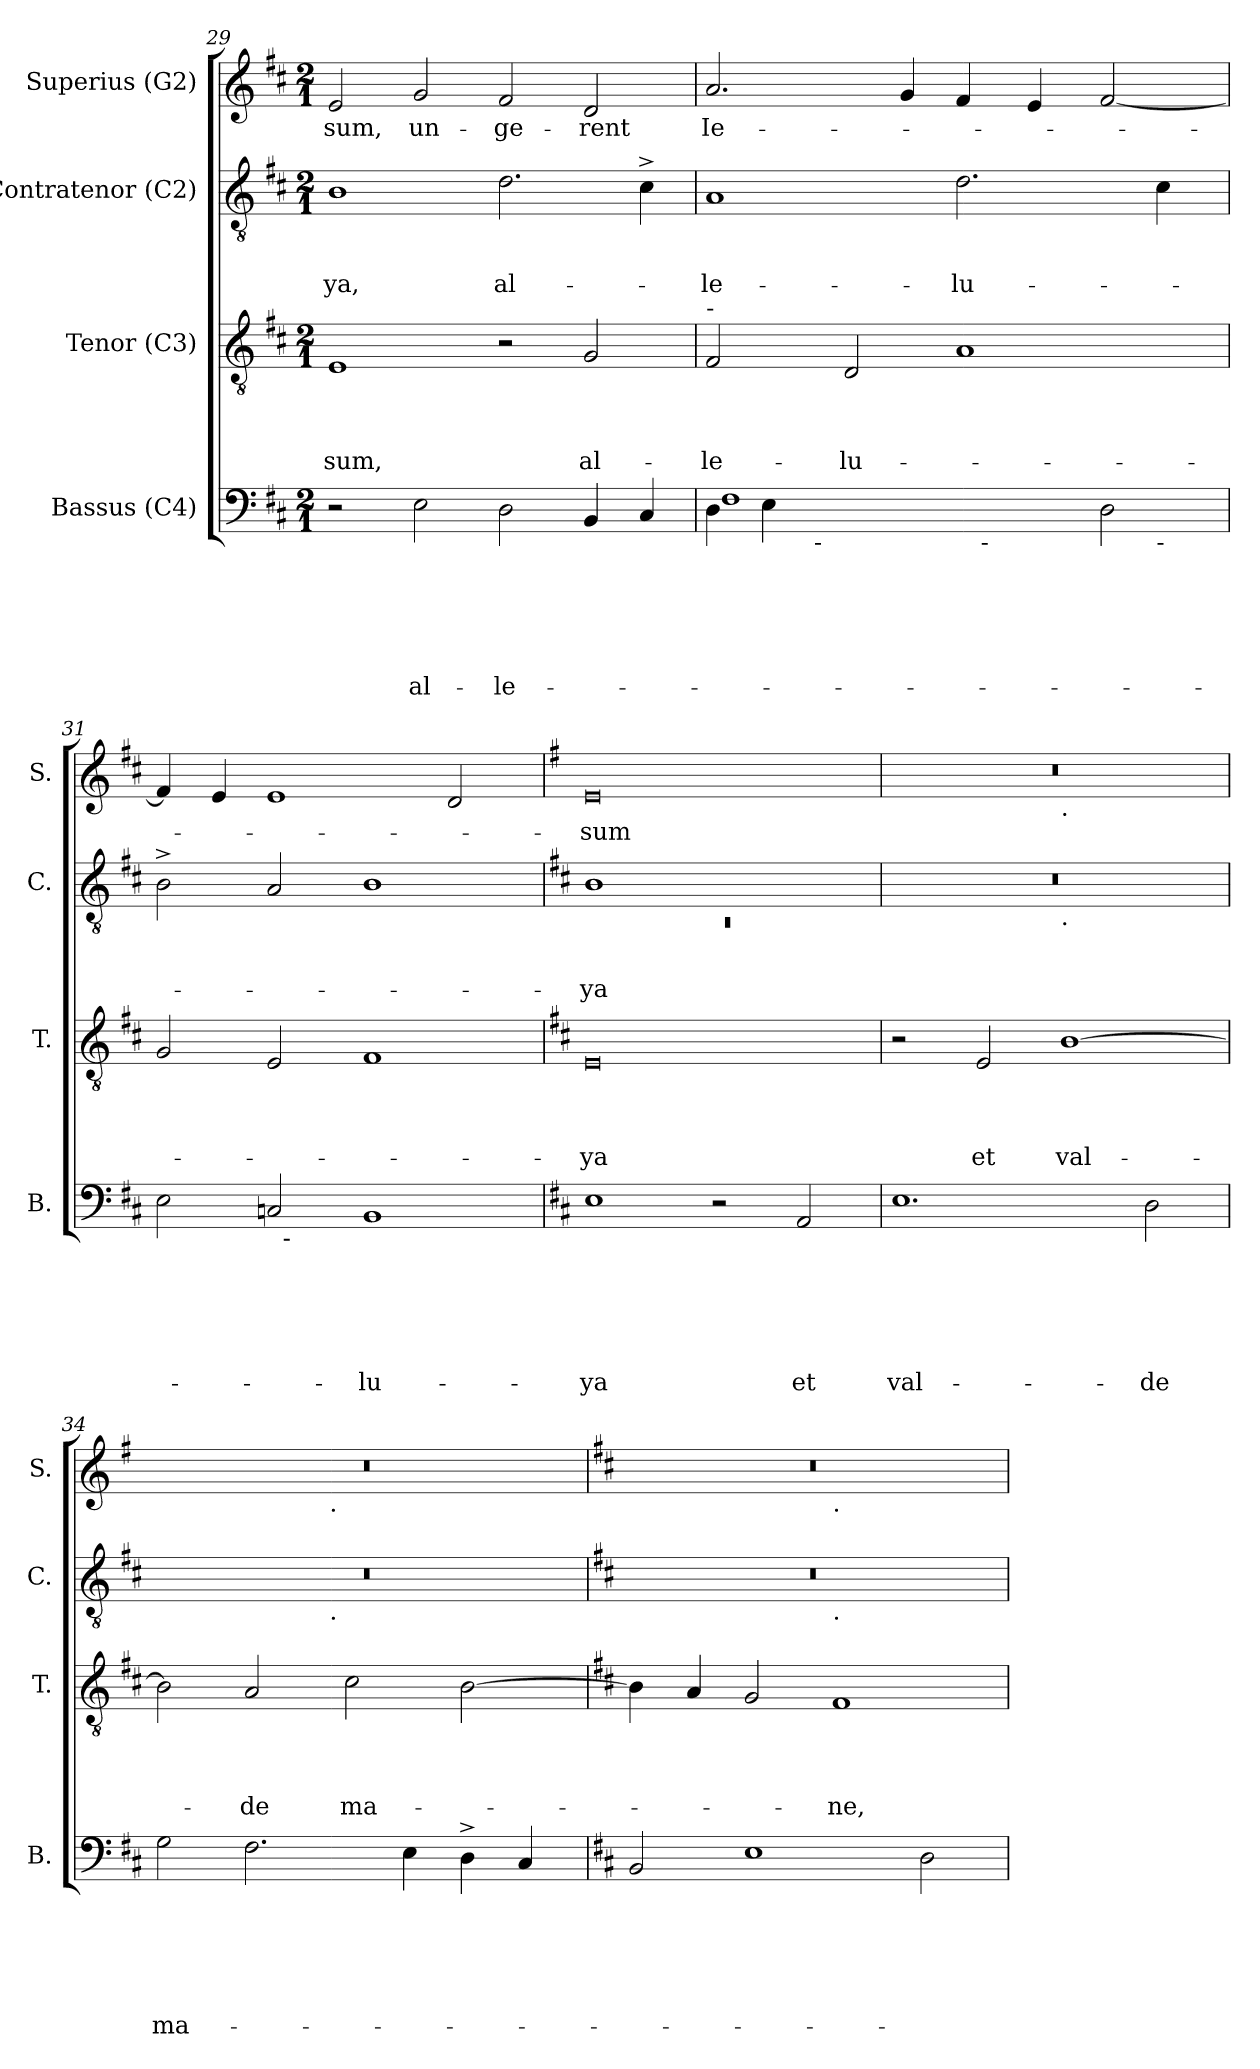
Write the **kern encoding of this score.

**kern	**text	**text	**text	**text	**text	**text	**kern	**text	**text	**text	**text	**kern	**text	**text	**text	**kern	**text
*part4	*part4	*part4	*part4	*part4	*part4	*part4	*part3	*part3	*part3	*part3	*part3	*part2	*part2	*part2	*part2	*part1	*part1
*staff4	*staff4	*staff4	*staff4	*staff4	*staff4	*staff4	*staff3	*staff3	*staff3	*staff3	*staff3	*staff2	*staff2	*staff2	*staff2	*staff1	*staff1
*I"Bassus (C4)	*	*	*	*	*	*	*I"Tenor (C3)	*	*	*	*	*I"Contratenor (C2)	*	*	*	*I"Superius (G2)	*
*I'B.	*	*	*	*	*	*	*I'T.	*	*	*	*	*I'C.	*	*	*	*I'S.	*
*clefF4	*	*	*	*	*	*	*clefGv2	*	*	*	*	*clefGv2	*	*	*	*clefG2	*
*k[f#c#]	*	*	*	*	*	*	*k[f#c#]	*	*	*	*	*k[f#c#]	*	*	*	*k[f#c#]	*
*D:	*	*	*	*	*	*	*D:	*	*	*	*	*D:	*	*	*	*D:	*
*M2/1	*	*	*	*	*	*	*M2/1	*	*	*	*	*M2/1	*	*	*	*M2/1	*
=29	=29	=29	=29	=29	=29	=29	=29	=29	=29	=29	=29	=29	=29	=29	=29	=29	=29
!	!	!	!	!	!	!	!	!	!	!	!LO:LY:b	!	!	!	!LO:LY:b	!	!LO:LY:b
2r	.	.	.	.	.	.	1E	.	.	.	-sum,	1B	.	.	-ya,	2e/	-sum,
!	!	!	!	!	!	!LO:LY:b	!	!	!	!	!	!	!	!	!	!	!LO:LY:b
2E\	.	.	.	.	.	al-	.	.	.	.	.	.	.	.	.	2g/	un-
!	!	!	!	!	!	!LO:LY:b	!	!	!	!	!	!	!	!	!LO:LY:b	!	!LO:LY:b
2D\	.	.	.	.	.	-le-	2r	.	.	.	.	2.d\	.	.	al-	2f#/	-ge-
!	!	!	!	!	!	!	!	!	!	!	!LO:LY:b	!	!	!	!	!	!LO:LY:b
4BB/	.	.	.	.	.	.	2G/	.	.	.	al-	.	.	.	.	2d/	-rent
4C#/	.	.	.	.	.	.	.	.	.	.	.	4c#^>\	.	.	.	.	.
!!LO:LB:g=z
=30	=30	=30	=30	=30	=30	=30	=30	=30	=30	=30	=30	=30	=30	=30	=30	=30	=30
*^	*	*	*	*	*	*	*	*	*	*	*	*	*	*	*	*	*
!	!	!	!	!	!	!	!	!LO:TX:a:t=-	!	!	!	!	!	!	!	!	!	!
!	!	!	!	!	!	!	!	!	!	!	!	!LO:LY:b	!	!	!	!LO:LY:b	!	!LO:LY:b
*^	*^	*	*	*	*	*	*	*	*	*	*	*	*	*	*	*	*	*
*	*	*^	*	*	*	*	*	*	*	*	*	*	*	*	*	*	*	*	*	*
4D\	1F#	4ryy	1ryy	1..ryy	.	.	.	.	.	.	2F#/	.	.	.	-le-	1A	.	.	-le-	2.a/	Ie-
4E\	.	8ryy	.	.	.	.	.	.	.	.	.	.	.	.	.	.	.	.	.	.	.
.	.	32ryy	.	.	.	.	.	.	.	.	.	.	.	.	.	.	.	.	.	.	.
!	!	!LO:TX:b:t=-	!	!	!	!	!	!	!	!	!	!	!	!	!	!	!	!	!	!	!
.	.	1ryy	.	.	.	.	.	.	.	.	.	.	.	.	.	.	.	.	.	.	.
!	!	!	!	!	!	!	!	!	!	!	!	!	!	!	!LO:LY:b	!	!	!	!	!	!
1ryy	.	.	.	.	.	.	.	.	.	.	2D/	.	.	.	-lu-	.	.	.	.	.	.
.	.	.	.	.	.	.	.	.	.	.	.	.	.	.	.	.	.	.	.	4g/	.
!	!	!	!	!	!	!	!	!	!	!	!	!	!	!	!	!	!	!	!LO:LY:b	!	!
.	1ryy	.	16ryy	.	.	.	.	.	.	.	1A	.	.	.	.	2.d\	.	.	-lu-	4f#/	.
!	!	!	!LO:TX:b:t=-	!	!	!	!	!	!	!	!	!	!	!	!	!	!	!	!	!	!
.	.	.	2...ryy	.	.	.	.	.	.	.	.	.	.	.	.	.	.	.	.	.	.
.	.	.	.	.	.	.	.	.	.	.	.	.	.	.	.	.	.	.	.	4e/	.
.	.	2ryy	.	.	.	.	.	.	.	.	.	.	.	.	.	.	.	.	.	.	.
2D\	.	.	.	.	.	.	.	.	.	.	.	.	.	.	.	.	.	.	.	[<2f#/	.
!	!	!	!	!LO:TX:b:t=-	!	!	!	!	!	!	!	!	!	!	!	!	!	!	!	!	!
.	.	.	.	4ryy	.	.	.	.	.	.	.	.	.	.	.	4c#\	.	.	.	.	.
.	.	16.ryy	.	.	.	.	.	.	.	.	.	.	.	.	.	.	.	.	.	.	.
*	*v	*v	*v	*v	*	*	*	*	*	*	*	*	*	*	*	*	*	*	*	*	*
=31	=31	=31	=31	=31	=31	=31	=31	=31	=31	=31	=31	=31	=31	=31	=31	=31	=31	=31
2E\	2ryy	.	.	.	.	.	.	2G/	.	.	.	.	2B^>\	.	.	.	4f#/]	.
.	.	.	.	.	.	.	.	.	.	.	.	.	.	.	.	.	4e/	.
2C/	32ryy	.	.	.	.	.	.	2E/	.	.	.	.	2A/	.	.	.	1e	.
!	!LO:TX:b:t=-	!	!	!	!	!	!	!	!	!	!	!	!	!	!	!	!	!
.	1ryy	.	.	.	.	.	.	.	.	.	.	.	.	.	.	.	.	.
!	!	!	!	!	!	!	!LO:LY:b	!	!	!	!	!	!	!	!	!	!	!
1BB	.	.	.	.	.	.	-lu-	1F#	.	.	.	.	1B	.	.	.	.	.
.	.	.	.	.	.	.	.	.	.	.	.	.	.	.	.	.	2d/	.
.	4...ryy	.	.	.	.	.	.	.	.	.	.	.	.	.	.	.	.	.
*v	*v	*	*	*	*	*	*	*	*	*	*	*	*	*	*	*	*	*
=32	=32	=32	=32	=32	=32	=32	=32	=32	=32	=32	=32	=32	=32	=32	=32	=32	=32
*	*	*	*	*	*	*	*	*	*	*	*	*	*	*	*	*k[f#]	*
*	*	*	*	*	*	*	*	*	*	*	*	*	*	*	*	*G:	*
*^	*	*	*	*	*	*	*	*	*	*	*	*^	*	*	*	*	*
!	!	!	!	!	!	!	!LO:LY:b	!	!	!	!	!LO:LY:b:rj	!	!LO:N:vis=1	!	!	!LO:LY:b	!	!LO:LY:b
*v	*v	*	*	*	*	*	*	*	*	*	*	*	*	*	*	*	*	*	*
1E	.	.	.	.	.	-ya	0E	.	.	.	-ya	1B	0rC	.	.	-ya	0e	-sum
2r	.	.	.	.	.	.	.	.	.	.	.	1ryy	.	.	.	.	.	.
!	!	!	!	!	!	!LO:LY:b	!	!	!	!	!	!	!	!	!	!	!	!
2AA/	.	.	.	.	.	et	.	.	.	.	.	.	.	.	.	.	.	.
=33	=33	=33	=33	=33	=33	=33	=33	=33	=33	=33	=33	=33	=33	=33	=33	=33	=33	=33
!	!	!	!	!	!	!LO:LY:b	!	!	!	!	!	!	!	!	!	!	!	!
*	*	*	*	*	*	*	*	*	*	*	*	*	*	*	*	*	*^	*
1.E	.	.	.	.	.	val-	2r	.	.	.	.	0r	1ryy	.	.	.	0r	1ryy	.
!	!	!	!	!	!	!	!	!	!	!	!LO:LY:b	!	!	!	!	!	!	!	!
.	.	.	.	.	.	.	2E/	.	.	.	et	.	.	.	.	.	.	.	.
!	!	!	!	!	!	!	!	!	!	!	!	!	!	!	!	!	!	!LO:TX:b:t=.	!
!	!	!	!	!	!	!	!	!	!	!	!	!	!LO:TX:b:t=.	!	!	!	!	!	!
!	!	!	!	!	!	!	!	!	!	!	!LO:LY:b	!	!	!	!	!	!	!	!
.	.	.	.	.	.	.	[>1B	.	.	.	val-	.	1ryy	.	.	.	.	1ryy	.
!	!	!	!	!	!	!LO:LY:b	!	!	!	!	!	!	!	!	!	!	!	!	!
2D\	.	.	.	.	.	-de	.	.	.	.	.	.	.	.	.	.	.	.	.
=34	=34	=34	=34	=34	=34	=34	=34	=34	=34	=34	=34	=34	=34	=34	=34	=34	=34	=34	=34
!	!	!	!	!	!	!LO:LY:b	!	!	!	!	!	!	!	!	!	!	!	!	!
2G\	.	.	.	.	.	ma-	2B\]	.	.	.	.	0r	2ryy	.	.	.	0r	2ryy	.
!	!	!	!	!	!	!	!	!	!	!	!LO:LY:b	!	!	!	!	!	!	!	!
2.F#\	.	.	.	.	.	.	2A/	.	.	.	-de	.	4...ryy	.	.	.	.	4...ryy	.
!	!	!	!	!	!	!	!	!	!	!	!	!	!	!	!	!	!	!LO:TX:b:t=.	!
!	!	!	!	!	!	!	!	!	!	!	!	!	!LO:TX:b:t=.	!	!	!	!	!	!
.	.	.	.	.	.	.	.	.	.	.	.	.	1ryy	.	.	.	.	1ryy	.
!	!	!	!	!	!	!	!	!	!	!	!LO:LY:b	!	!	!	!	!	!	!	!
.	.	.	.	.	.	.	2c#\	.	.	.	ma-	.	.	.	.	.	.	.	.
4E\	.	.	.	.	.	.	.	.	.	.	.	.	.	.	.	.	.	.	.
4D^>\	.	.	.	.	.	.	[<2B\	.	.	.	.	.	.	.	.	.	.	.	.
4C#/	.	.	.	.	.	.	.	.	.	.	.	.	.	.	.	.	.	.	.
.	.	.	.	.	.	.	.	.	.	.	.	.	32ryy	.	.	.	.	32ryy	.
!!LO:LB:g=z	!!
=35	=35	=35	=35	=35	=35	=35	=35	=35	=35	=35	=35	=35	=35	=35	=35	=35	=35	=35	=35
*	*	*	*	*	*	*	*	*	*	*	*	*	*	*	*	*	*k[f#c#]	*	*
*	*	*	*	*	*	*	*	*	*	*	*	*	*	*	*	*	*D:	*	*
2BB/	.	.	.	.	.	.	4B\]	.	.	.	.	0r	1ryy	.	.	.	0r	1ryy	.
.	.	.	.	.	.	.	4A/	.	.	.	.	.	.	.	.	.	.	.	.
1E	.	.	.	.	.	.	2G/	.	.	.	.	.	.	.	.	.	.	.	.
!	!	!	!	!	!	!	!	!	!	!	!	!	!	!	!	!	!	!LO:TX:b:t=.	!
!	!	!	!	!	!	!	!	!	!	!	!	!	!LO:TX:b:t=.	!	!	!	!	!	!
!	!	!	!	!	!	!	!	!	!	!	!LO:LY:b	!	!	!	!	!	!	!	!
.	.	.	.	.	.	.	1F#	.	.	.	-ne,	.	1ryy	.	.	.	.	1ryy	.
2D\	.	.	.	.	.	.	.	.	.	.	.	.	.	.	.	.	.	.	.
*	*	*	*	*	*	*	*	*	*	*	*	*v	*v	*	*	*	*	*	*
*	*	*	*	*	*	*	*	*	*	*	*	*	*	*	*	*v	*v	*
=	=	=	=	=	=	=	=	=	=	=	=	=	=	=	=	=	=
*-	*-	*-	*-	*-	*-	*-	*-	*-	*-	*-	*-	*-	*-	*-	*-	*-	*-
